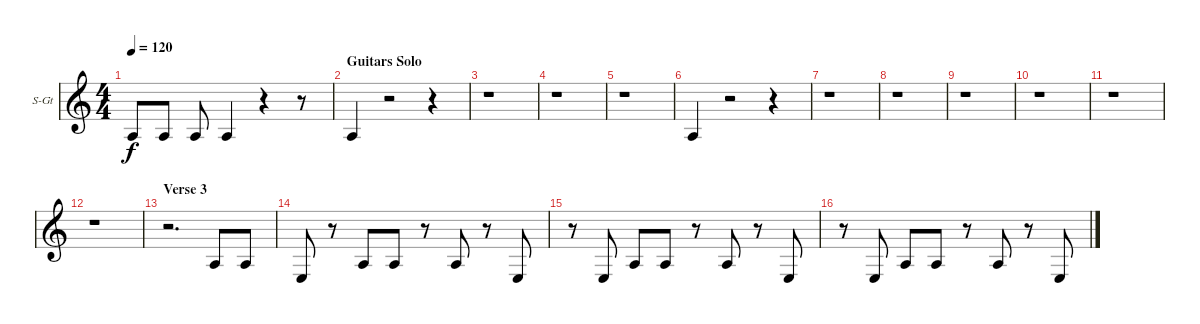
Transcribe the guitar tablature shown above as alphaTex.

\bracketExtendMode groupsimilarinstruments
\firstSystemTrackNameOrientation horizontal
\otherSystemsTrackNameOrientation horizontal
\chordDiagramsInScore
\track ("Voice" "S-Gt") {instrument flute}
\staff {score}
\tuning (E4 B3 G3 D3 A2 E2)
\displaytranspose 12
\ts (4 4)
\tempo 120
\clef g2
\ks c
5.6.8{dy f} 5.6.8 5.6.8 5.6.4 r.4 r.8 |
\section ("" "Guitars Solo")
5.6.4 r.2 r.4 |
r.1 |
r.1 |
r.1 |
5.6.4 r.2 r.4 |
r.1 |
r.1 |
r.1 |
r.1 |
r.1 |
r.1 |
\section ("" "Verse 3")
r.2{d} 5.6.8 5.6.8 |
0.6.8 r.8 5.6.8 5.6.8 r.8 5.6.8 r.8 0.6.8 |
r.8 0.6.8 5.6.8 5.6.8 r.8 5.6.8 r.8 0.6.8 |
r.8 0.6.8 5.6.8 5.6.8 r.8 5.6.8 r.8 0.6.8
